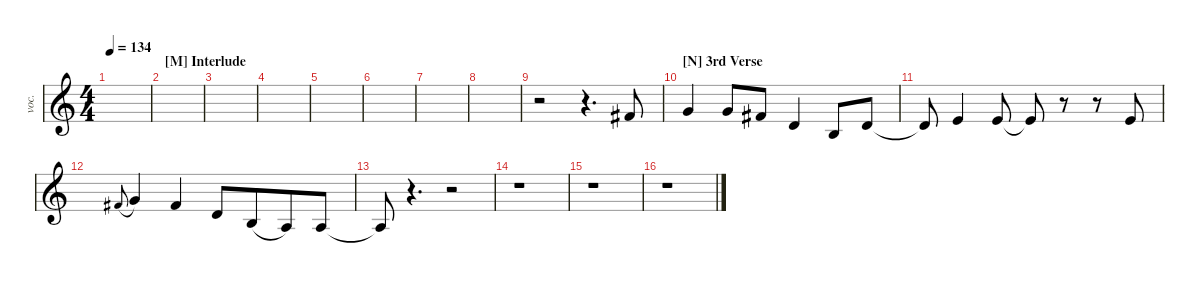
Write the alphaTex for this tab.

\defaultSystemsLayout 4
\hideDynamics
\bracketExtendMode nobrackets
\track ("Vocals" "voc.") {instrument voiceoohs}
\staff {score}
\tuning (E4 B3 G3 D3 A2 E2)
\ts (4 4)
\tempo 134
\clef g2
\ks c
|
\section ("M" "Interlude")
|
|
|
|
|
|
|
r.2 r.4{d} 2.1{acc #}.8 |
\section ("N" "3rd Verse")
3.1.4 3.1.8 2.1{acc #}.8 -2.1.4 0.2.8 -2.1.8 |
-2.1{t}.8 0.1.4 0.1.8 0.1{t}.8 r.8 r.8 0.1.8 |
2.1{acc #}.8{gr onbeat legatoorigin} 3.1.4 2.1{acc #}.4 -2.1.8 -5.1.8{legatoorigin beam merge} -7.1.8 -7.1.8 |
-7.1{t}.8 r.4{d} r.2 |
r.1 |
r.1 |
r.1
